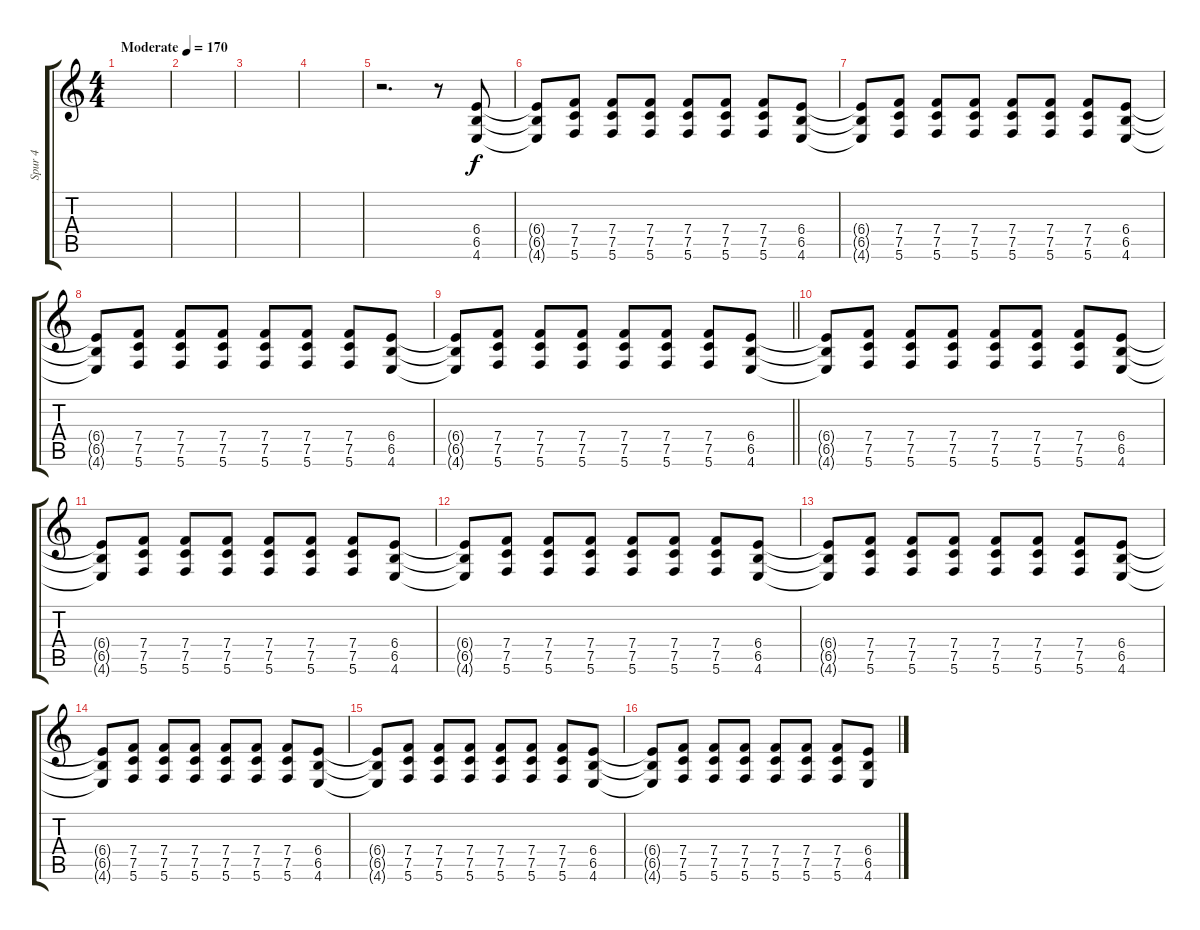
\track ("Spur 4" "Spur 4") {instrument distortionguitar}
\staff {score tabs}
\tuning (C4 G3 Eb3 Bb2 F2 C2) {hide}
\ts (4 4)
\tempo (170 "Moderate")
\clef g2
\ks c
|
|
|
|
r.2{d} r.8 (6.4 6.5 4.6).8 |
(6.4{t} 6.5{t} 4.6{t}).8 (7.4 7.5 5.6).8 (7.4 7.5 5.6).8 (7.4 7.5 5.6).8 (7.4 7.5 5.6).8 (7.4 7.5 5.6).8 (7.4 7.5 5.6).8 (6.4 6.5 4.6).8 |
(6.4{t} 6.5{t} 4.6{t}).8 (7.4 7.5 5.6).8 (7.4 7.5 5.6).8 (7.4 7.5 5.6).8 (7.4 7.5 5.6).8 (7.4 7.5 5.6).8 (7.4 7.5 5.6).8 (6.4 6.5 4.6).8 |
(6.4{t} 6.5{t} 4.6{t}).8 (7.4 7.5 5.6).8 (7.4 7.5 5.6).8 (7.4 7.5 5.6).8 (7.4 7.5 5.6).8 (7.4 7.5 5.6).8 (7.4 7.5 5.6).8 (6.4 6.5 4.6).8 |
\barLineRight lightlight
(6.4{t} 6.5{t} 4.6{t}).8 (7.4 7.5 5.6).8 (7.4 7.5 5.6).8 (7.4 7.5 5.6).8 (7.4 7.5 5.6).8 (7.4 7.5 5.6).8 (7.4 7.5 5.6).8 (6.4 6.5 4.6).8 |
(6.4{t} 6.5{t} 4.6{t}).8 (7.4 7.5 5.6).8 (7.4 7.5 5.6).8 (7.4 7.5 5.6).8 (7.4 7.5 5.6).8 (7.4 7.5 5.6).8 (7.4 7.5 5.6).8 (6.4 6.5 4.6).8 |
(6.4{t} 6.5{t} 4.6{t}).8 (7.4 7.5 5.6).8 (7.4 7.5 5.6).8 (7.4 7.5 5.6).8 (7.4 7.5 5.6).8 (7.4 7.5 5.6).8 (7.4 7.5 5.6).8 (6.4 6.5 4.6).8 |
(6.4{t} 6.5{t} 4.6{t}).8 (7.4 7.5 5.6).8 (7.4 7.5 5.6).8 (7.4 7.5 5.6).8 (7.4 7.5 5.6).8 (7.4 7.5 5.6).8 (7.4 7.5 5.6).8 (6.4 6.5 4.6).8 |
(6.4{t} 6.5{t} 4.6{t}).8 (7.4 7.5 5.6).8 (7.4 7.5 5.6).8 (7.4 7.5 5.6).8 (7.4 7.5 5.6).8 (7.4 7.5 5.6).8 (7.4 7.5 5.6).8 (6.4 6.5 4.6).8 |
(6.4{t} 6.5{t} 4.6{t}).8 (7.4 7.5 5.6).8 (7.4 7.5 5.6).8 (7.4 7.5 5.6).8 (7.4 7.5 5.6).8 (7.4 7.5 5.6).8 (7.4 7.5 5.6).8 (6.4 6.5 4.6).8 |
(6.4{t} 6.5{t} 4.6{t}).8 (7.4 7.5 5.6).8 (7.4 7.5 5.6).8 (7.4 7.5 5.6).8 (7.4 7.5 5.6).8 (7.4 7.5 5.6).8 (7.4 7.5 5.6).8 (6.4 6.5 4.6).8 |
(6.4{t} 6.5{t} 4.6{t}).8 (7.4 7.5 5.6).8 (7.4 7.5 5.6).8 (7.4 7.5 5.6).8 (7.4 7.5 5.6).8 (7.4 7.5 5.6).8 (7.4 7.5 5.6).8 (6.4 6.5 4.6).8
